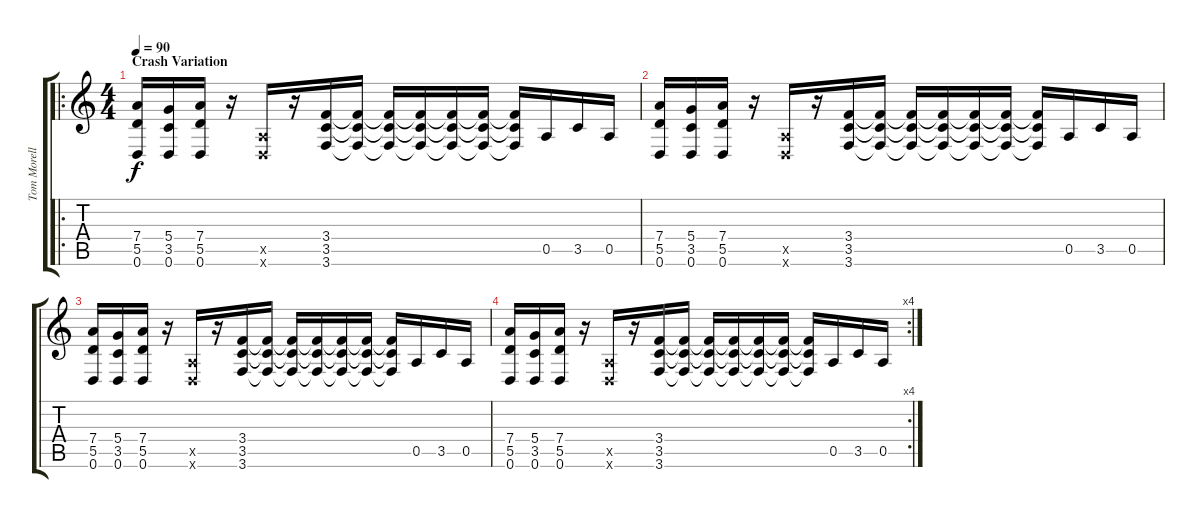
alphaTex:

\track ("Tom Morello - Guitars" "Tom Morell") {instrument electricguitarjazz}
\staff {score tabs}
\tuning (E4 B3 G3 D3 A2 D2) {hide}
\ro
\ts (4 4)
\section ("" "Crash Variation")
\tempo 90
\clef g2
\ks c
(7.4 5.5 0.6).16{dy f instrument distortionguitar} (5.4 3.5 0.6).16 (7.4 5.5 0.6).16 r.16 (0.5{x} 0.6{x}).16 r.16 (3.4 3.5 3.6).16 (3.4{t} 3.5{t} 3.6{t}).16 (3.4{t} 3.5{t} 3.6{t}).16 (3.4{t} 3.5{t} 3.6{t}).16 (3.4{t} 3.5{t} 3.6{t}).16 (3.4{t} 3.5{t} 3.6{t}).16 (3.4{t} 3.5{t} 3.6{t}).16 0.5.16 3.5.16 0.5.16 |
(7.4 5.5 0.6).16 (5.4 3.5 0.6).16 (7.4 5.5 0.6).16 r.16 (0.5{x} 0.6{x}).16 r.16 (3.4 3.5 3.6).16 (3.4{t} 3.5{t} 3.6{t}).16 (3.4{t} 3.5{t} 3.6{t}).16 (3.4{t} 3.5{t} 3.6{t}).16 (3.4{t} 3.5{t} 3.6{t}).16 (3.4{t} 3.5{t} 3.6{t}).16 (3.4{t} 3.5{t} 3.6{t}).16 0.5.16 3.5.16 0.5.16 |
(7.4 5.5 0.6).16 (5.4 3.5 0.6).16 (7.4 5.5 0.6).16 r.16 (0.5{x} 0.6{x}).16 r.16 (3.4 3.5 3.6).16 (3.4{t} 3.5{t} 3.6{t}).16 (3.4{t} 3.5{t} 3.6{t}).16 (3.4{t} 3.5{t} 3.6{t}).16 (3.4{t} 3.5{t} 3.6{t}).16 (3.4{t} 3.5{t} 3.6{t}).16 (3.4{t} 3.5{t} 3.6{t}).16 0.5.16 3.5.16 0.5.16 |
\rc 4
(7.4 5.5 0.6).16 (5.4 3.5 0.6).16 (7.4 5.5 0.6).16 r.16 (0.5{x} 0.6{x}).16 r.16 (3.4 3.5 3.6).16 (3.4{t} 3.5{t} 3.6{t}).16 (3.4{t} 3.5{t} 3.6{t}).16 (3.4{t} 3.5{t} 3.6{t}).16 (3.4{t} 3.5{t} 3.6{t}).16 (3.4{t} 3.5{t} 3.6{t}).16 (3.4{t} 3.5{t} 3.6{t}).16 0.5.16 3.5.16 0.5.16
